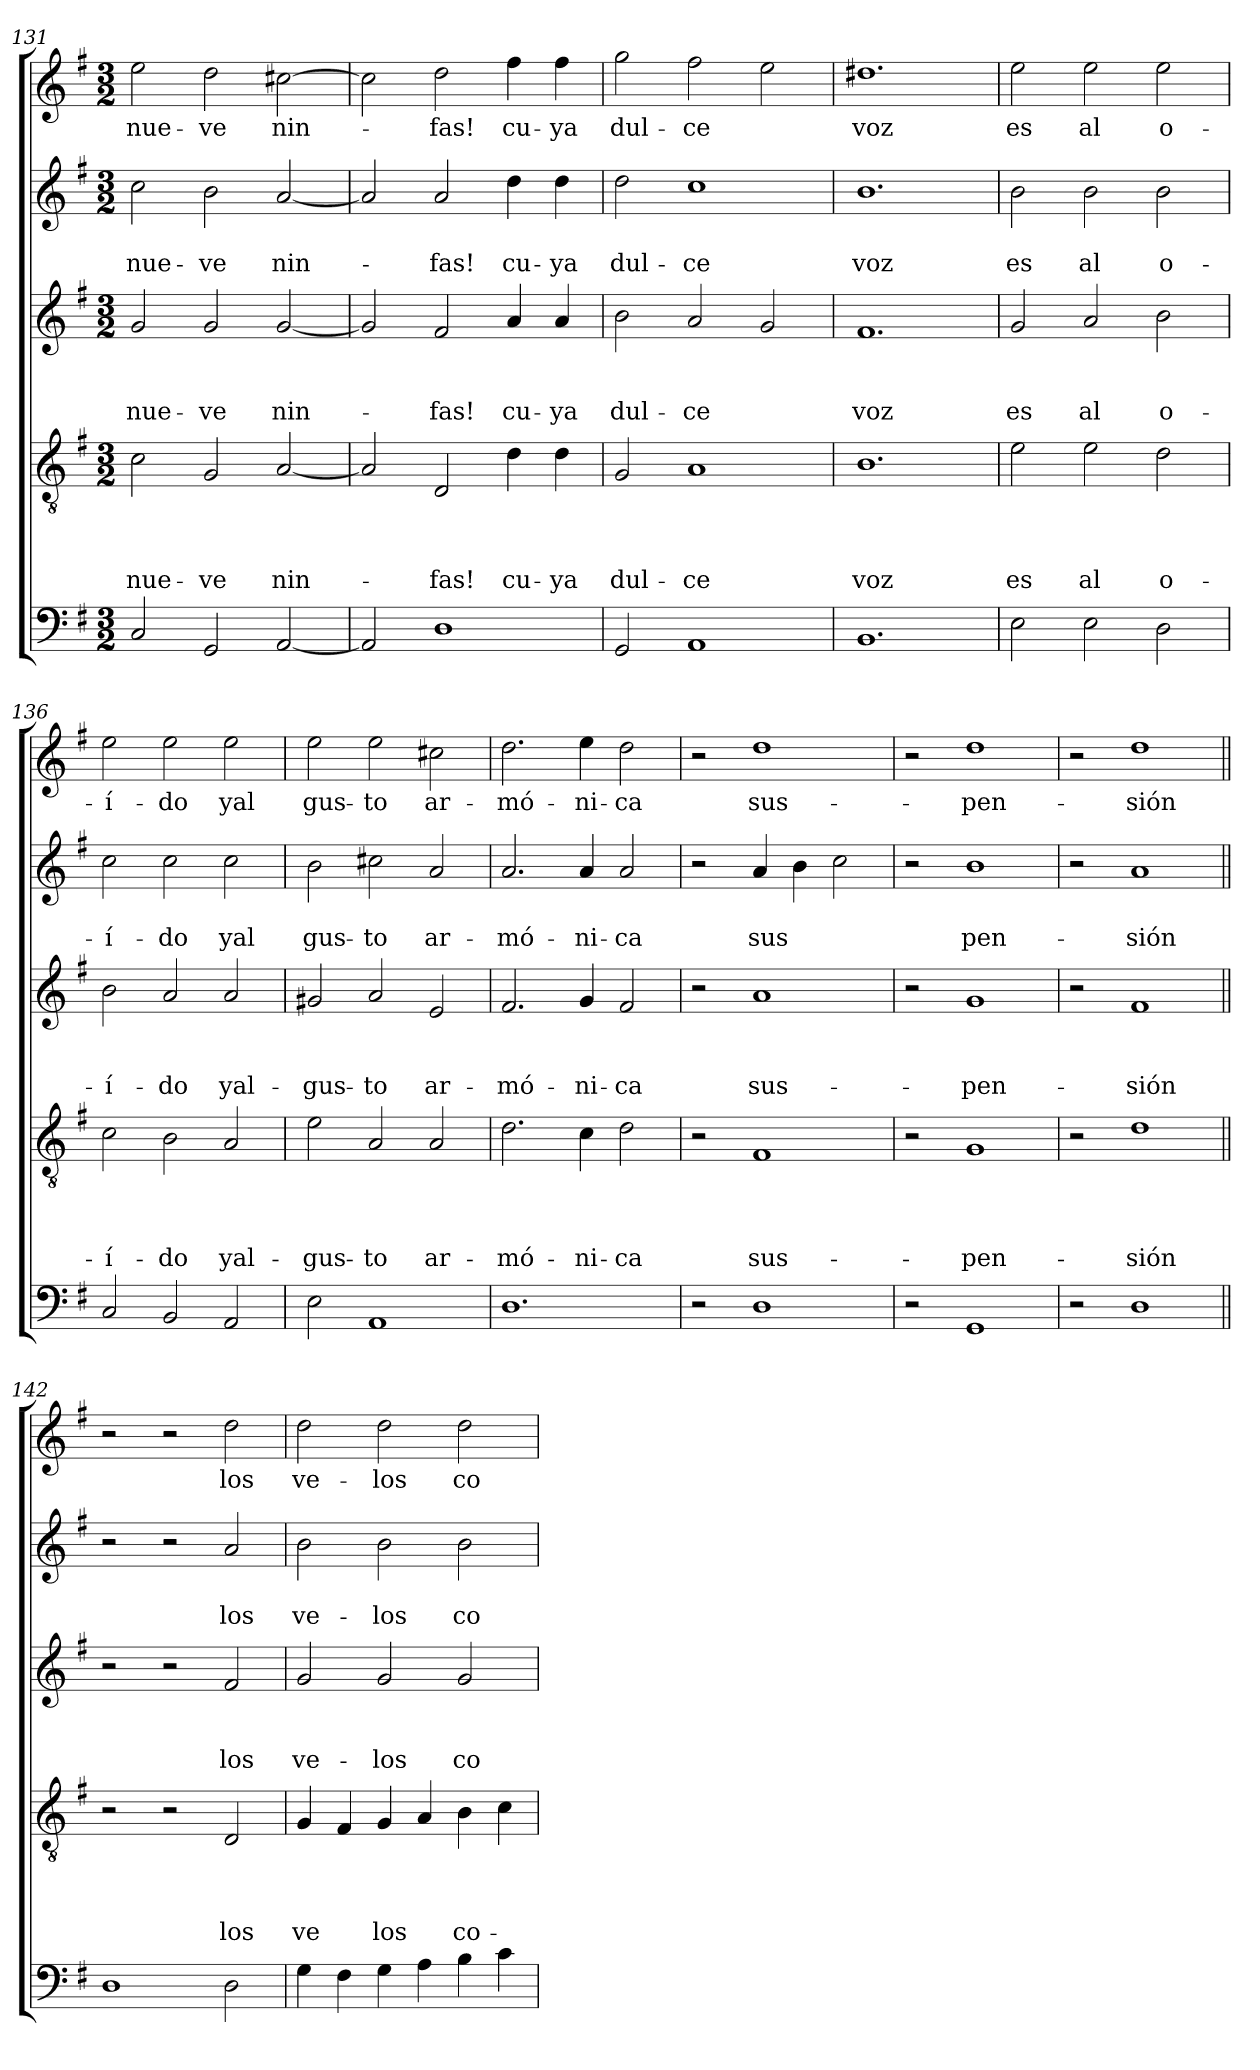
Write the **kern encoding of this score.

**kern	**kern	**text	**text	**text	**text	**kern	**text	**text	**text	**kern	**text	**text	**kern	**text
*part5	*part4	*part4	*part4	*part4	*part4	*part3	*part3	*part3	*part3	*part2	*part2	*part2	*part1	*part1
*staff5	*staff4	*staff4	*staff4	*staff4	*staff4	*staff3	*staff3	*staff3	*staff3	*staff2	*staff2	*staff2	*staff1	*staff1
*clefF4	*clefGv2	*	*	*	*	*clefG2	*	*	*	*clefG2	*	*	*clefG2	*
*k[f#]	*k[f#]	*	*	*	*	*k[f#]	*	*	*	*k[f#]	*	*	*k[f#]	*
*G:	*G:	*	*	*	*	*G:	*	*	*	*G:	*	*	*G:	*
*M3/2	*M3/2	*	*	*	*	*M3/2	*	*	*	*M3/2	*	*	*M3/2	*
=131	=131	=131	=131	=131	=131	=131	=131	=131	=131	=131	=131	=131	=131	=131
!	!	!	!	!	!LO:LY:b	!	!	!	!LO:LY:b	!	!	!LO:LY:b	!	!LO:LY:b
2C/	2c\	.	.	.	nue-	2g/	.	.	nue-	2cc\	.	nue-	2ee\	nue-
!	!	!	!	!	!LO:LY:b	!	!	!	!LO:LY:b	!	!	!LO:LY:b	!	!LO:LY:b
2GG/	2G/	.	.	.	-ve	2g/	.	.	-ve	2b\	.	-ve	2dd\	-ve
!	!	!	!	!	!LO:LY:b	!	!	!	!LO:LY:b	!	!	!LO:LY:b	!	!LO:LY:b
[<2AA/	[<2A/	.	.	.	nin-	[<2g/	.	.	nin-	[<2a/	.	nin-	[>2cc#X\	nin-
=132	=132	=132	=132	=132	=132	=132	=132	=132	=132	=132	=132	=132	=132	=132
2AA/]	2A/]	.	.	.	.	2g/]	.	.	.	2a/]	.	.	2cc#\]	.
!	!	!	!	!	!LO:LY:b	!	!	!	!LO:LY:b	!	!	!LO:LY:b	!	!LO:LY:b
1D	2D/	.	.	.	-fas!	2f#/	.	.	-fas!	2a/	.	-fas!	2dd\	-fas!
!	!	!	!	!	!LO:LY:b	!	!	!	!LO:LY:b	!	!	!LO:LY:b	!	!LO:LY:b
.	4d\	.	.	.	cu-	4a/	.	.	cu-	4dd\	.	cu-	4ff#\	cu-
!	!	!	!	!	!LO:LY:b	!	!	!	!LO:LY:b	!	!	!LO:LY:b	!	!LO:LY:b
.	4d\	.	.	.	-ya	4a/	.	.	-ya	4dd\	.	-ya	4ff#\	-ya
=133	=133	=133	=133	=133	=133	=133	=133	=133	=133	=133	=133	=133	=133	=133
!	!	!	!	!	!LO:LY:b	!	!	!	!LO:LY:b	!	!	!LO:LY:b	!	!LO:LY:b
2GG/	2G/	.	.	.	dul-	2b\	.	.	dul-	2dd\	.	dul-	2gg\	dul-
!	!	!	!	!	!LO:LY:b	!	!	!	!LO:LY:b	!	!	!LO:LY:b	!	!LO:LY:b
1AA	1A	.	.	.	-ce	2a/	.	.	-ce	1cc	.	-ce	2ff#\	-ce
.	.	.	.	.	.	2g/	.	.	.	.	.	.	2ee\	.
!!LO:LB:g=z
=134	=134	=134	=134	=134	=134	=134	=134	=134	=134	=134	=134	=134	=134	=134
!	!	!	!	!	!LO:LY:b	!	!	!	!LO:LY:b	!	!	!LO:LY:b	!	!LO:LY:b
1.BB	1.B	.	.	.	voz	1.f#	.	.	voz	1.b	.	voz	1.dd#X	voz
!!LO:LB:g=z
=135	=135	=135	=135	=135	=135	=135	=135	=135	=135	=135	=135	=135	=135	=135
!	!	!	!	!	!LO:LY:b	!	!	!	!LO:LY:b	!	!	!LO:LY:b	!	!LO:LY:b
2E\	2e\	.	.	.	es	2g/	.	.	es	2b\	.	es	2ee\	es
!	!	!	!	!	!LO:LY:b	!	!	!	!LO:LY:b	!	!	!LO:LY:b	!	!LO:LY:b
2E\	2e\	.	.	.	al	2a/	.	.	al	2b\	.	al	2ee\	al
!	!	!	!	!	!LO:LY:b	!	!	!	!LO:LY:b	!	!	!LO:LY:b	!	!LO:LY:b
2D\	2d\	.	.	.	o-	2b\	.	.	o-	2b\	.	o-	2ee\	o-
=136	=136	=136	=136	=136	=136	=136	=136	=136	=136	=136	=136	=136	=136	=136
!	!	!	!	!	!LO:LY:b	!	!	!	!LO:LY:b	!	!	!LO:LY:b	!	!LO:LY:b
2C/	2c\	.	.	.	-í-	2b\	.	.	-í-	2cc\	.	-í-	2ee\	-í-
!	!	!	!	!	!LO:LY:b	!	!	!	!LO:LY:b	!	!	!LO:LY:b	!	!LO:LY:b
2BB/	2B\	.	.	.	-do	2a/	.	.	-do	2cc\	.	-do	2ee\	-do
!	!	!	!	!	!LO:LY:b	!	!	!	!LO:LY:b	!	!	!LO:LY:b	!	!LO:LY:b
2AA/	2A/	.	.	.	yal-	2a/	.	.	yal-	2cc\	.	yal	2ee\	yal
=137	=137	=137	=137	=137	=137	=137	=137	=137	=137	=137	=137	=137	=137	=137
!	!	!	!	!	!LO:LY:b	!	!	!	!LO:LY:b	!	!	!LO:LY:b	!	!LO:LY:b
2E\	2e\	.	.	.	-gus-	2g#X/	.	.	-gus-	2b\	.	gus-	2ee\	gus-
!	!	!	!	!	!LO:LY:b	!	!	!	!LO:LY:b	!	!	!LO:LY:b	!	!LO:LY:b
1AA	2A/	.	.	.	-to	2a/	.	.	-to	2cc#X\	.	-to	2ee\	-to
!	!	!	!	!	!LO:LY:b	!	!	!	!LO:LY:b	!	!	!LO:LY:b	!	!LO:LY:b
.	2A/	.	.	.	ar-	2e/	.	.	ar-	2a/	.	ar-	2cc#X\	ar-
=138	=138	=138	=138	=138	=138	=138	=138	=138	=138	=138	=138	=138	=138	=138
!	!	!	!	!	!LO:LY:b	!	!	!	!LO:LY:b	!	!	!LO:LY:b	!	!LO:LY:b
1.D	2.d\	.	.	.	-mó-	2.f#/	.	.	-mó-	2.a/	.	-mó-	2.dd\	-mó-
!	!	!	!	!	!LO:LY:b	!	!	!	!LO:LY:b	!	!	!LO:LY:b	!	!LO:LY:b
.	4c\	.	.	.	-ni-	4g/	.	.	-ni-	4a/	.	-ni-	4ee\	-ni-
!	!	!	!	!	!LO:LY:b	!	!	!	!LO:LY:b	!	!	!LO:LY:b	!	!LO:LY:b
.	2d\	.	.	.	-ca	2f#/	.	.	-ca	2a/	.	-ca	2dd\	-ca
=139	=139	=139	=139	=139	=139	=139	=139	=139	=139	=139	=139	=139	=139	=139
2r	2r	.	.	.	.	2r	.	.	.	2r	.	.	2r	.
!	!	!	!	!	!LO:LY:b	!	!	!	!LO:LY:b	!	!	!LO:LY:b	!	!LO:LY:b
1D	1F#	.	.	.	sus-	1a	.	.	sus-	4a/	.	sus	1dd	sus-
.	.	.	.	.	.	.	.	.	.	4b\	.	.	.	.
.	.	.	.	.	.	.	.	.	.	2cc\	.	.	.	.
=140	=140	=140	=140	=140	=140	=140	=140	=140	=140	=140	=140	=140	=140	=140
2r	2r	.	.	.	.	2r	.	.	.	2r	.	.	2r	.
!	!	!	!	!	!LO:LY:b	!	!	!	!LO:LY:b	!	!	!LO:LY:b	!	!LO:LY:b
1GG	1G	.	.	.	-pen-	1g	.	.	-pen-	1b	.	pen-	1dd	-pen-
!!LO:PB:g=z
=141	=141	=141	=141	=141	=141	=141	=141	=141	=141	=141	=141	=141	=141	=141
2r	2r	.	.	.	.	2r	.	.	.	2r	.	.	2r	.
!	!	!	!	!	!LO:LY:b	!	!	!	!LO:LY:b	!	!	!LO:LY:b	!	!LO:LY:b
1D	1d	.	.	.	-sión	1f#	.	.	-sión	1a	.	-sión	1dd	-sión
!!LO:LB:g=z
=142||	=142||	=142||	=142||	=142||	=142||	=142||	=142||	=142||	=142||	=142||	=142||	=142||	=142||	=142||
1D	2r	.	.	.	.	2r	.	.	.	2r	.	.	2r	.
.	2r	.	.	.	.	2r	.	.	.	2r	.	.	2r	.
!	!	!	!	!	!LO:LY:b	!	!	!	!LO:LY:b	!	!	!LO:LY:b	!	!LO:LY:b
2D\	2D/	.	.	.	los	2f#/	.	.	los	2a/	.	los	2dd\	los
=143	=143	=143	=143	=143	=143	=143	=143	=143	=143	=143	=143	=143	=143	=143
!	!	!	!	!	!LO:LY:b	!	!	!	!LO:LY:b	!	!	!LO:LY:b	!	!LO:LY:b
4G\	4G/	.	.	.	ve	2g/	.	.	ve-	2b\	.	ve-	2dd\	ve-
4F#\	4F#/	.	.	.	.	.	.	.	.	.	.	.	.	.
!	!	!	!	!	!LO:LY:b	!	!	!	!LO:LY:b	!	!	!LO:LY:b	!	!LO:LY:b
4G\	4G/	.	.	.	los	2g/	.	.	-los	2b\	.	-los	2dd\	-los
4A\	4A/	.	.	.	.	.	.	.	.	.	.	.	.	.
!	!	!	!	!	!LO:LY:b	!	!	!	!LO:LY:b	!	!	!LO:LY:b	!	!LO:LY:b
4B\	4B\	.	.	.	co-	2g/	.	.	co-	2b\	.	co-	2dd\	co-
4c\	4c\	.	.	.	.	.	.	.	.	.	.	.	.	.
=	=	=	=	=	=	=	=	=	=	=	=	=	=	=
*-	*-	*-	*-	*-	*-	*-	*-	*-	*-	*-	*-	*-	*-	*-
